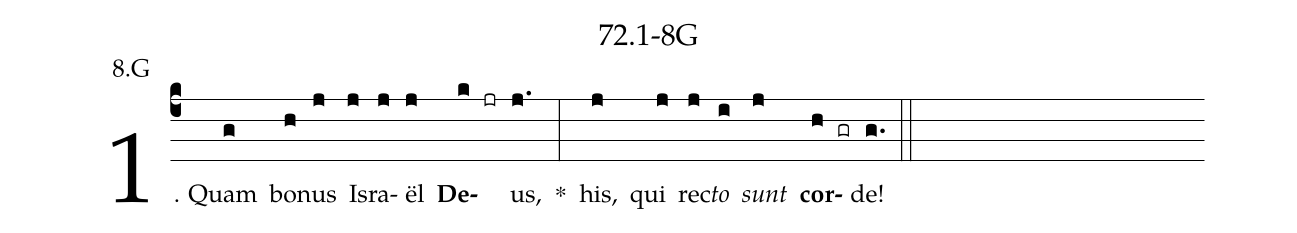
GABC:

name: 72.1-8G;
annotation: 8.G;
%%
(c4)1. Quam(g) bo(h)nus(j) Is(j)ra(j)ël(j) <b>De</b>(k jr)us,(j.) *(:) his,(j) qui(j) rec(j)<i>to</i>(i) <i>sunt</i>(j) <b>cor</b>(h gr)de!(g.) (::)


%E(j) u(j) o(i) u(j) a(h) e.(g.) (::)
